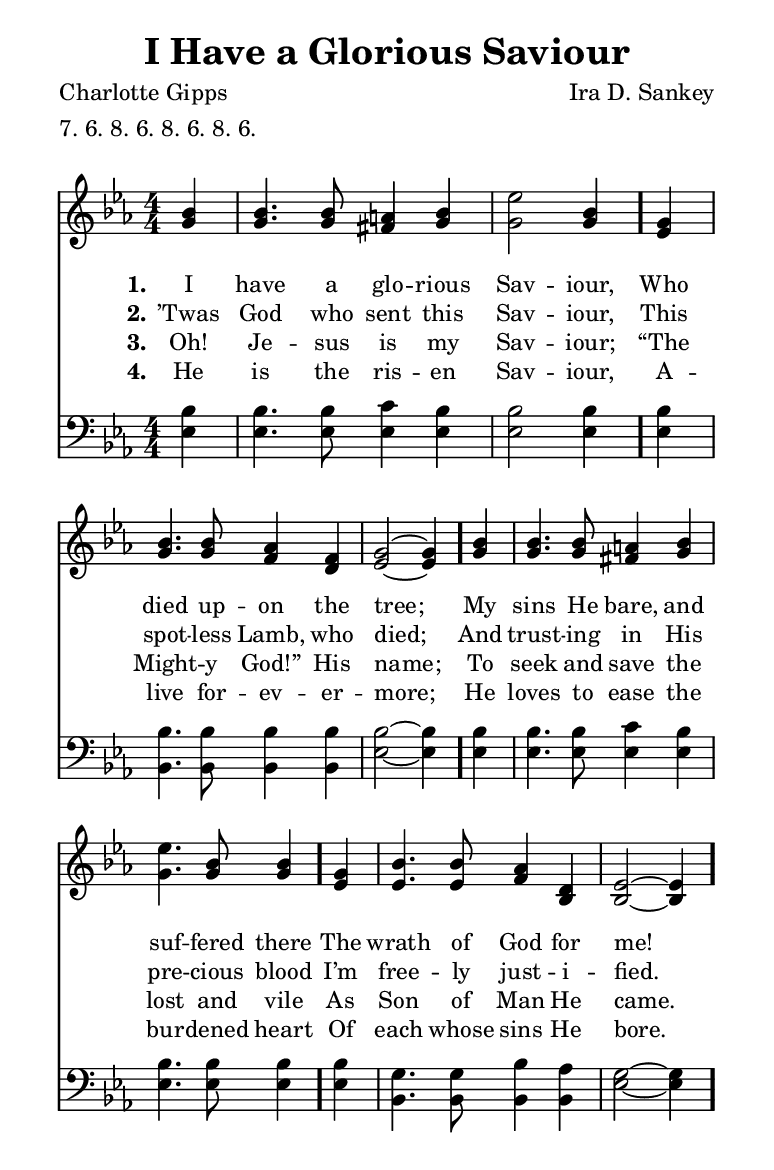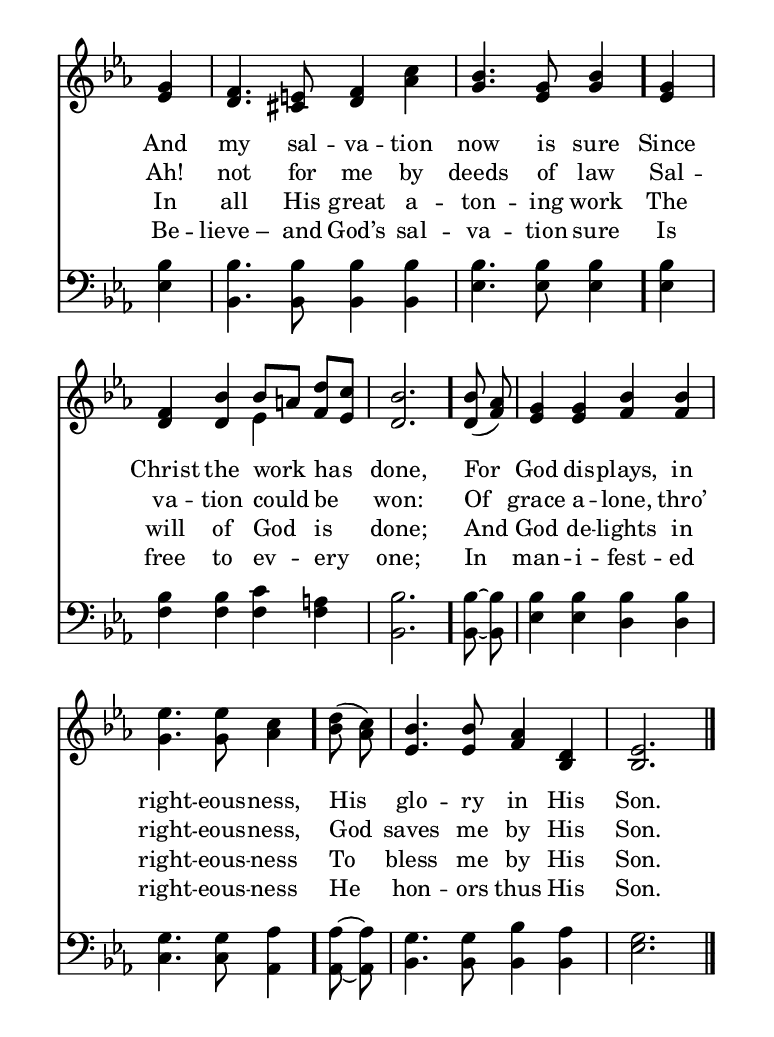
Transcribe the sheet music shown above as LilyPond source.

\include "common/global.ily"
\paper {
  \include "common/paper.ily"
}

\header{
  %gospel
  hymnnumber = "95"
  title = "I Have a Glorious Saviour"
  tunename = "Beneath the Cross of Jesus"
  meter = "7. 6. 8. 6. 8. 6. 8. 6."
  poet = "Charlotte Gipps"
  composer = "Ira D. Sankey"
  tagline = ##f
}

% for fermata in MIDI
ta = { \tempo 4=90 }
tb = { \tempo 4=45 }

patternAA = { c4 | c4. c8 c4 c4 | c2 c4 }
patternAB = { c4 | c4. c8 c4 c4 | c4. c8 c4 }
patternAC = { c8 c8 | c4 c4 c4 c4 | c4. c8 c4 }

patternBA = { c4 | c4. c8 c4 c4 | c2 ~ c4 }
patternBB = { c4 | c4 c4 c8[ c8] c8[ c8] | c2. }
patternBC = { c4 | c4 c4 c4      c8[ c8] | c2. }
patternBD = { c4 | c4 c4 c4      c4      | c2. }
patternBE = { c8 c8 | c4. c8 c4 c4 | c2. }

global = {
  \include "common/overrides.ily"
  \override Staff.TimeSignature.style = #'numbered % original has `c`
  \time 4/4
  \override Score.MetronomeMark.transparent = ##t % hide all fermata changes too
  \ta
  \key ees \major
  \partial 4
  \autoBeamOff
}

notesSoprano = {
\global
\relative c'' {

  \changePitch \patternAA { bes | bes bes a bes | ees bes }
  \changePitch \patternBA { g | bes bes aes f | g g }
  \changePitch \patternAB { bes | bes bes a bes | ees bes bes }
  \changePitch \patternBA { g | bes bes aes d, | ees ees }

  \changePitch \patternAB { g | f e f c' | bes g bes }
  \changePitch \patternBB { g | f bes bes a d c | bes }
  \changePitch \patternAC { bes( aes) | g g bes bes | ees ees c }
  \changePitch \patternBE { d( c) | bes bes aes d, | ees }

  \bar "|."

}
}

notesAlto = {
\global
\relative e' {

  \changePitch \patternAA { g | g g fis g | g g }
  \changePitch \patternBA { ees | g g f d | ees ees }
  \changePitch \patternAB { g | g g fis g | g g g }
  \changePitch \patternBA { ees | ees ees f bes, | bes bes }

  \changePitch \patternAB { ees | d cis d aes' | g ees g }
  \changePitch \patternBC { ees | d d ees f ees | d }
  \changePitch \patternAC { d( f) | ees ees f f | g g aes }
  \changePitch \patternBE { bes( aes) | ees ees f bes, | bes }

}
}

notesTenor = {
\global
\relative a {

  \changePitch \patternAA { bes | bes bes c bes | bes bes }
  \changePitch \patternBA { bes | bes bes bes bes | bes bes }
  \changePitch \patternAB { bes | bes bes c bes | bes bes bes }
  \changePitch \patternBA { bes | g g bes aes | g g }

  \changePitch \patternAB { bes | bes bes bes bes | bes bes bes }
  \changePitch \patternBD { bes | bes bes c a | bes }
  \changePitch \patternAC { bes ~ bes | bes bes bes bes | g g aes }
  \changePitch \patternBE { aes ~ aes | g g bes aes g }

}
}

notesBass = {
\global
\relative f {

  \changePitch \patternAA { ees | ees ees ees ees | ees ees }
  \changePitch \patternBA { ees | bes bes bes bes | ees ees }
  \changePitch \patternAB { ees | ees ees ees ees | ees ees ees }
  \changePitch \patternBA { ees | bes bes bes bes | ees ees }

  \changePitch \patternAB { ees | bes bes bes bes | ees ees ees }
  \changePitch \patternBD { ees | f f f f | bes, }
  \changePitch \patternAC { bes ~ bes | ees ees d d | c c aes }
  \changePitch \patternBE { aes ~ aes | bes bes bes bes | ees }

}
}

wordsA = \lyricmode {
\set stanza = "1."

I have a glo -- rious Sav -- iour, \bar "."
Who died up -- on the tree; \bar "." \eogbreak
My sins He bare, and suf -- fered there \bar "."
The wrath of God for me! \bar "." \eogbreak
And my sal -- va -- tion now is sure \bar "."
Since Christ the work has done, \bar "." \eogbreak
For God dis -- plays, in right -- eous -- ness, \bar "."
His glo -- ry in His Son. \bar "." \eogbreak

}

wordsB = \lyricmode {
\set stanza = "2."

’Twas God who sent this Sav -- iour,
This spot -- less Lamb, who died;
And trust -- ing in His pre -- cious blood
I’m free -- ly just -- i -- fied.
Ah! not for me by deeds of law
Sal -- va -- tion could be won:
Of grace a -- lone, thro’ right -- eous -- ness,
God saves me by His Son.

}

wordsC = \lyricmode {
\set stanza = "3."

Oh! Je -- sus is my Sav -- iour;
“The Might -- y God!” His name;
To seek and save the lost and vile
As Son of Man He came.
In all His great a -- ton -- ing work
The will of God is done;
And God de -- lights in right -- eous -- ness
To bless me by His Son.

}

wordsD = \lyricmode {
\set stanza = "4."

He is the ris -- en Sav -- iour,
A -- live for -- ev -- er -- more;
He loves to ease the bur -- dened heart
Of each whose sins He bore.
Be -- lieve_– and God’s sal -- va -- tion sure
Is free to ev -- ery one;
In man -- i -- fest -- ed right -- eous -- ness
He hon -- ors thus His Son.

}

\score {
  \context ChoirStaff <<
    \context Staff = upper <<
      \set Staff.autoBeaming = ##f
      \set ChoirStaff.systemStartDelimiter = #'SystemStartBar
      \set ChoirStaff.printPartCombineTexts = ##f
      \partcombine #'(2 . 11) \notesSoprano \notesAlto
      \context NullVoice = sopranos { \voiceOne << \notesSoprano >> }
      \context Lyrics = one   \lyricsto sopranos \wordsA
      \context Lyrics = two   \lyricsto sopranos \wordsB
      \context Lyrics = three \lyricsto sopranos \wordsC
      \context Lyrics = four  \lyricsto sopranos \wordsD
    >>
    \context Staff = men <<
      \set Staff.autoBeaming = ##f
      \clef bass
      \set ChoirStaff.printPartCombineTexts = ##f
      \partcombine #'(2 . 11) \notesTenor \notesBass
    >>
  >>
  \layout {
    \include "common/layout.ily"
  }
  \midi{
    \include "common/midi.ily"
  }
}

\version "2.19.49"  % necessary for upgrading to future LilyPond versions.

% vi:set et ts=2 sw=2 ai nocindent syntax=lilypond:
